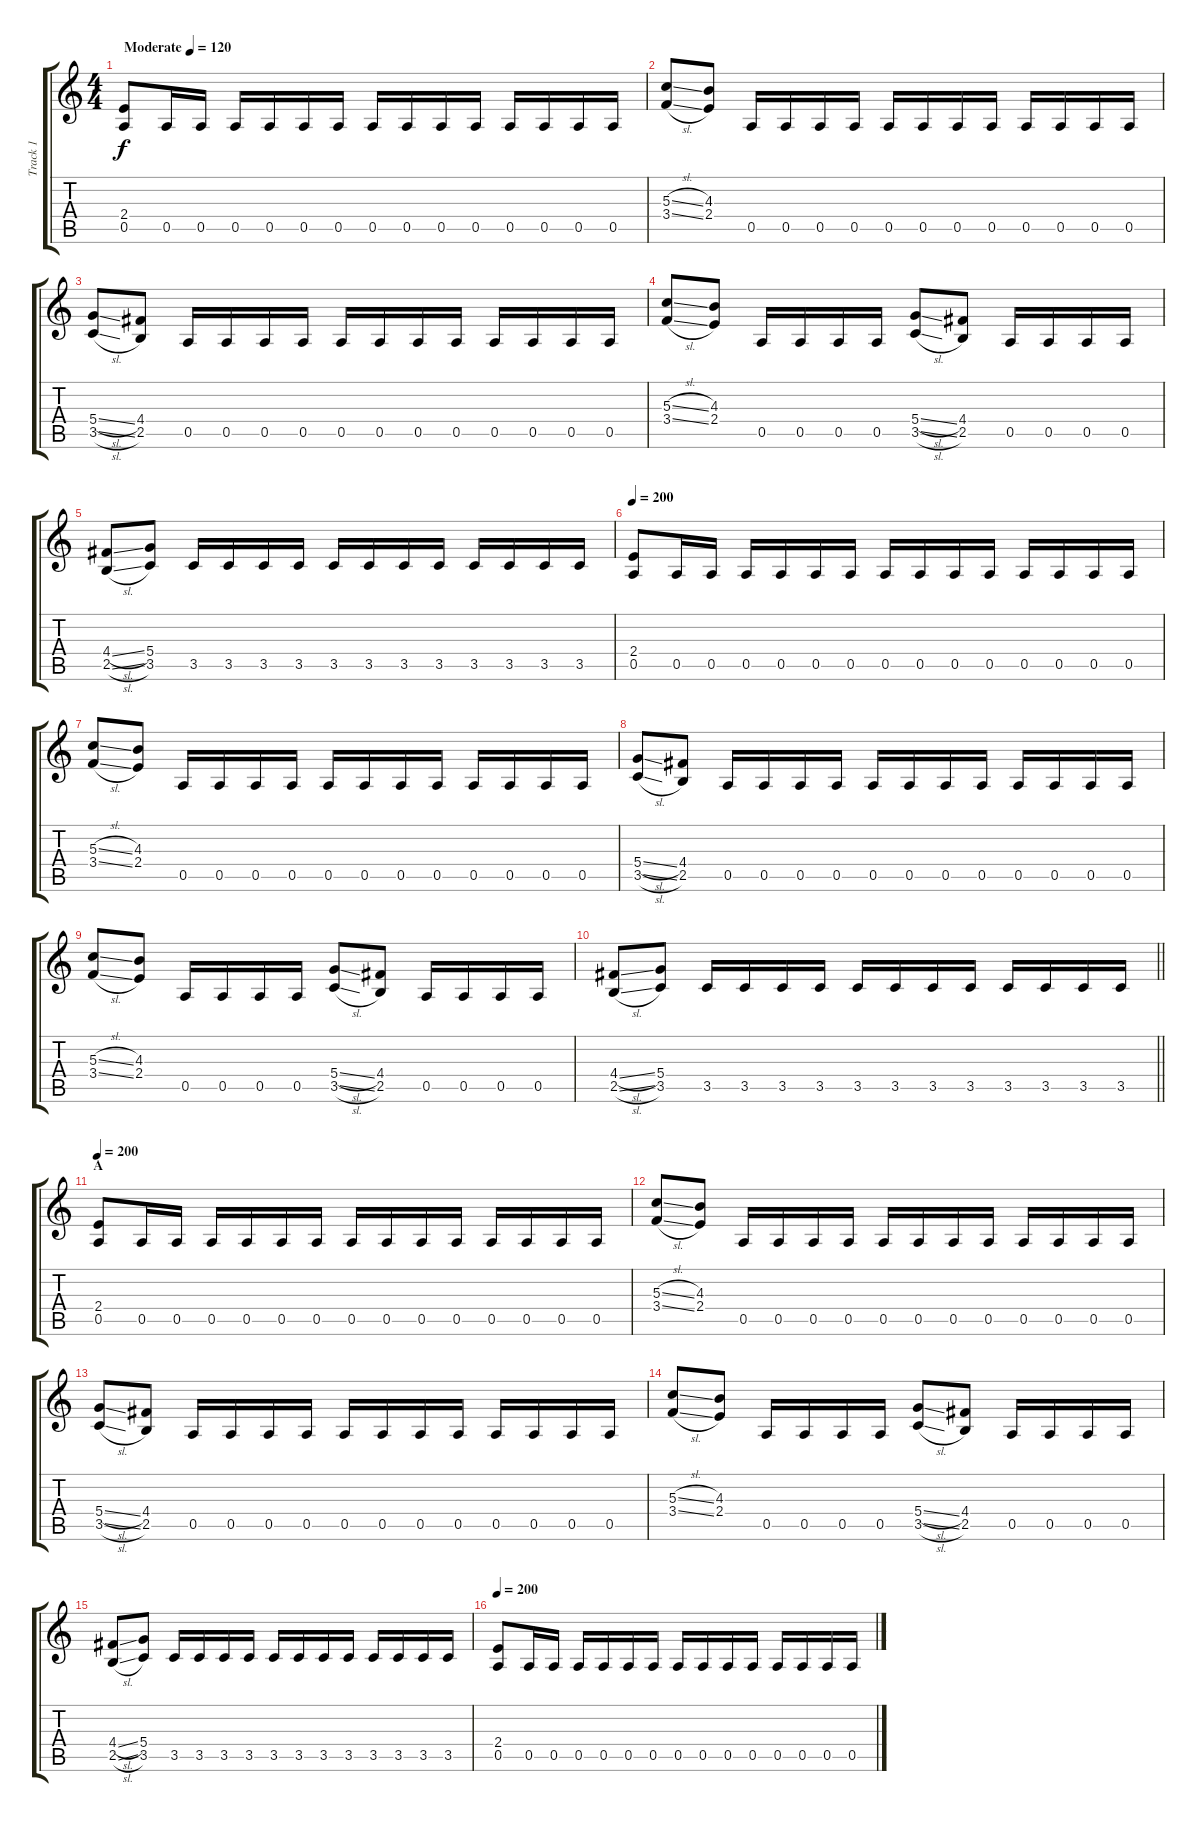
\track ("Track 1" "Track 1") {instrument distortionguitar}
\staff {score tabs}
\tuning (E4 B3 G3 D3 A2 E2) {hide}
\ts (4 4)
\tempo (120 "Moderate")
\tempo 200
\tempo (120 "Moderate")
\clef g2
\ks c
(2.4 0.5).8{dy f instrument distortionguitar} 0.5.16 0.5.16 0.5.16 0.5.16 0.5.16 0.5.16 0.5.16 0.5.16 0.5.16 0.5.16 0.5.16 0.5.16 0.5.16 0.5.16 |
(5.3{sl} 3.4{sl}).8 (4.3 2.4).8 0.5.16 0.5.16 0.5.16 0.5.16 0.5.16 0.5.16 0.5.16 0.5.16 0.5.16 0.5.16 0.5.16 0.5.16 |
(5.4{sl} 3.5{sl}).8 (4.4 2.5).8 0.5.16 0.5.16 0.5.16 0.5.16 0.5.16 0.5.16 0.5.16 0.5.16 0.5.16 0.5.16 0.5.16 0.5.16 |
(5.3{sl} 3.4{sl}).8 (4.3 2.4).8 0.5.16 0.5.16 0.5.16 0.5.16 (5.4{sl} 3.5{sl}).8 (4.4 2.5).8 0.5.16 0.5.16 0.5.16 0.5.16 |
(4.4{sl} 2.5{sl}).8 (5.4 3.5).8 3.5.16 3.5.16 3.5.16 3.5.16 3.5.16 3.5.16 3.5.16 3.5.16 3.5.16 3.5.16 3.5.16 3.5.16 |
\tempo 200
(2.4 0.5).8 0.5.16 0.5.16 0.5.16 0.5.16 0.5.16 0.5.16 0.5.16 0.5.16 0.5.16 0.5.16 0.5.16 0.5.16 0.5.16 0.5.16 |
(5.3{sl} 3.4{sl}).8 (4.3 2.4).8 0.5.16 0.5.16 0.5.16 0.5.16 0.5.16 0.5.16 0.5.16 0.5.16 0.5.16 0.5.16 0.5.16 0.5.16 |
(5.4{sl} 3.5{sl}).8 (4.4 2.5).8 0.5.16 0.5.16 0.5.16 0.5.16 0.5.16 0.5.16 0.5.16 0.5.16 0.5.16 0.5.16 0.5.16 0.5.16 |
(5.3{sl} 3.4{sl}).8 (4.3 2.4).8 0.5.16 0.5.16 0.5.16 0.5.16 (5.4{sl} 3.5{sl}).8 (4.4 2.5).8 0.5.16 0.5.16 0.5.16 0.5.16 |
\barLineRight lightlight
(4.4{sl} 2.5{sl}).8 (5.4 3.5).8 3.5.16 3.5.16 3.5.16 3.5.16 3.5.16 3.5.16 3.5.16 3.5.16 3.5.16 3.5.16 3.5.16 3.5.16 |
\section ("" "A")
\tempo 200
(2.4 0.5).8 0.5.16 0.5.16 0.5.16 0.5.16 0.5.16 0.5.16 0.5.16 0.5.16 0.5.16 0.5.16 0.5.16 0.5.16 0.5.16 0.5.16 |
(5.3{sl} 3.4{sl}).8 (4.3 2.4).8 0.5.16 0.5.16 0.5.16 0.5.16 0.5.16 0.5.16 0.5.16 0.5.16 0.5.16 0.5.16 0.5.16 0.5.16 |
(5.4{sl} 3.5{sl}).8 (4.4 2.5).8 0.5.16 0.5.16 0.5.16 0.5.16 0.5.16 0.5.16 0.5.16 0.5.16 0.5.16 0.5.16 0.5.16 0.5.16 |
(5.3{sl} 3.4{sl}).8 (4.3 2.4).8 0.5.16 0.5.16 0.5.16 0.5.16 (5.4{sl} 3.5{sl}).8 (4.4 2.5).8 0.5.16 0.5.16 0.5.16 0.5.16 |
(4.4{sl} 2.5{sl}).8 (5.4 3.5).8 3.5.16 3.5.16 3.5.16 3.5.16 3.5.16 3.5.16 3.5.16 3.5.16 3.5.16 3.5.16 3.5.16 3.5.16 |
\tempo 200
(2.4 0.5).8 0.5.16 0.5.16 0.5.16 0.5.16 0.5.16 0.5.16 0.5.16 0.5.16 0.5.16 0.5.16 0.5.16 0.5.16 0.5.16 0.5.16
